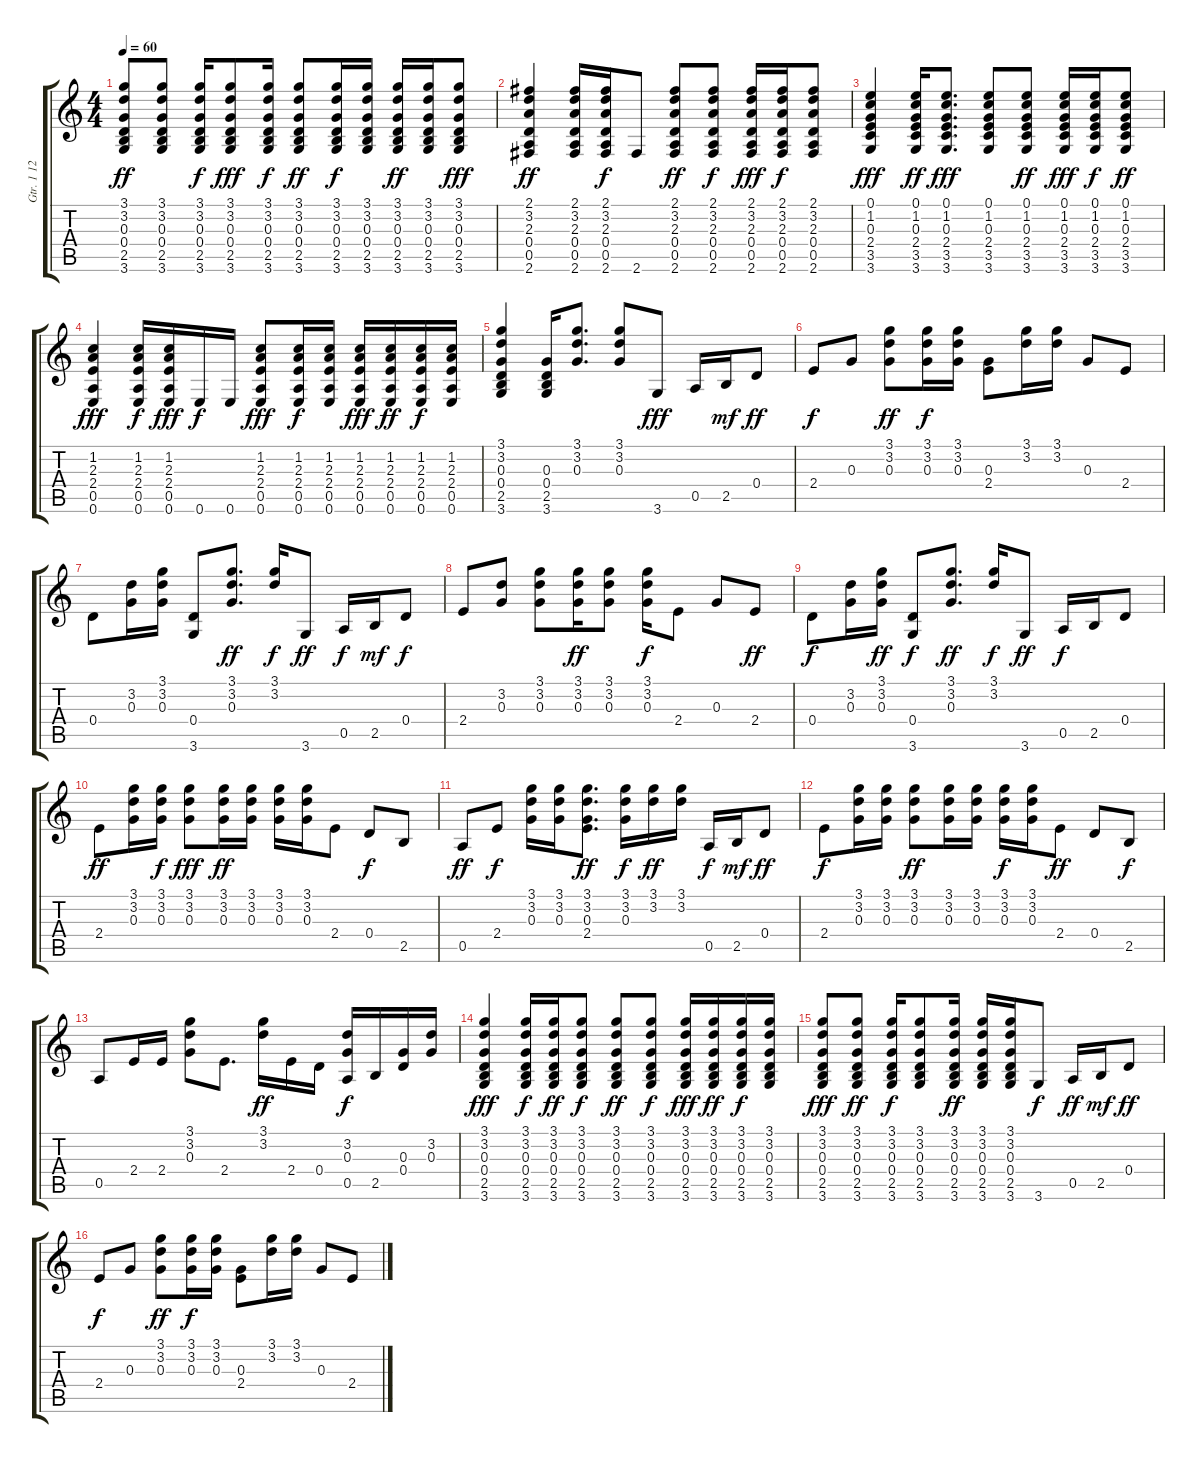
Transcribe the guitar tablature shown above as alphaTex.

\track ("Gtr. 1 12 Stg. Acous." "Gtr. 1 12 ") {instrument acousticguitarsteel}
\staff {score tabs}
\tuning (E4 B3 G3 D3 A2 E2) {hide}
\ts (4 4)
\tempo 60
\clef g2
\ks c
(3.1 3.2 0.3 0.4 2.5 3.6).8{dy ff} (3.1 3.2 0.3 0.4 2.5 3.6).8 (3.1 3.2 0.3 0.4 2.5 3.6).16{dy f} (3.1 3.2 0.3 0.4 2.5 3.6).8{dy fff} (3.1 3.2 0.3 0.4 2.5 3.6).16{dy f} (3.1 3.2 0.3 0.4 2.5 3.6).8{dy ff} (3.1 3.2 0.3 0.4 2.5 3.6).16{dy f} (3.1 3.2 0.3 0.4 2.5 3.6).16 (3.1 3.2 0.3 0.4 2.5 3.6).16{dy ff} (3.1 3.2 0.3 0.4 2.5 3.6).16 (3.1 3.2 0.3 0.4 2.5 3.6).8{dy fff} |
(2.1 3.2 2.3 0.4 0.5 2.6).4{dy ff} (2.1 3.2 2.3 0.4 0.5 2.6).16 (2.1 3.2 2.3 0.4 0.5 2.6).16{dy f} 2.6.8 (2.1 3.2 2.3 0.4 0.5 2.6).8{dy ff} (2.1 3.2 2.3 0.4 0.5 2.6).8{dy f} (2.1 3.2 2.3 0.4 0.5 2.6).16{dy fff} (2.1 3.2 2.3 0.4 0.5 2.6).16{dy f} (2.1 3.2 2.3 0.4 0.5 2.6).8 |
(0.1 1.2 0.3 2.4 3.5 3.6).4{dy fff} (0.1 1.2 0.3 2.4 3.5 3.6).16{dy ff} (0.1 1.2 0.3 2.4 3.5 3.6).8{d dy fff} (0.1 1.2 0.3 2.4 3.5 3.6).8 (0.1 1.2 0.3 2.4 3.5 3.6).8{dy ff} (0.1 1.2 0.3 2.4 3.5 3.6).16{dy fff} (0.1 1.2 0.3 2.4 3.5 3.6).16{dy f} (0.1 1.2 0.3 2.4 3.5 3.6).8{dy ff} |
(1.2 2.3 2.4 0.5 0.6).4{dy fff} (1.2 2.3 2.4 0.5 0.6).16{dy f} (1.2 2.3 2.4 0.5 0.6).16{dy fff} 0.6.16{dy f} 0.6.16 (1.2 2.3 2.4 0.5 0.6).8{dy fff} (1.2 2.3 2.4 0.5 0.6).16{dy f} (1.2 2.3 2.4 0.5 0.6).16 (1.2 2.3 2.4 0.5 0.6).16{dy fff} (1.2 2.3 2.4 0.5 0.6).16{dy ff} (1.2 2.3 2.4 0.5 0.6).16{dy f} (1.2 2.3 2.4 0.5 0.6).16 |
(3.1 3.2 0.3 0.4 2.5 3.6).4 (0.3 0.4 2.5 3.6).16 (3.1 3.2 0.3).8{d} (3.1 3.2 0.3).8 3.6.8{dy fff} 0.5.16 2.5.16{dy mf} 0.4.8{dy ff} |
2.4.8{dy f} 0.3.8 (3.1 3.2 0.3).8{dy ff} (3.1 3.2 0.3).16{dy f} (3.1 3.2 0.3).16 (0.3 2.4).8 (3.1 3.2).16 (3.1 3.2).16 0.3.8 2.4.8 |
0.4.8 (3.2 0.3).16 (3.1 3.2 0.3).16 (0.4 3.6).8 (3.1 3.2 0.3).8{d dy ff} (3.1 3.2).16{dy f} 3.6.8{dy ff} 0.5.16{dy f} 2.5.16{dy mf} 0.4.8{dy f} |
2.4.8 (3.2 0.3).8 (3.1 3.2 0.3).8 (3.1 3.2 0.3).16{dy ff} (3.1 3.2 0.3).8 (3.1 3.2 0.3).16{dy f} 2.4.8 0.3.8 2.4.8{dy ff} |
0.4.8{dy f} (3.2 0.3).16 (3.1 3.2 0.3).16{dy ff} (0.4 3.6).8{dy f} (3.1 3.2 0.3).8{d dy ff} (3.1 3.2).16{dy f} 3.6.8{dy ff} 0.5.16{dy f} 2.5.16 0.4.8 |
2.4.8{dy ff} (3.1 3.2 0.3).16 (3.1 3.2 0.3).16{dy f} (3.1 3.2 0.3).8{dy fff} (3.1 3.2 0.3).16{dy ff} (3.1 3.2 0.3).16 (3.1 3.2 0.3).16 (3.1 3.2 0.3).16 2.4.8 0.4.8{dy f} 2.5.8 |
0.5.8{dy ff} 2.4.8{dy f} (3.1 3.2 0.3).16 (3.1 3.2 0.3).16 (3.1 3.2 0.3 2.4).8{d dy ff} (3.1 3.2 0.3).16{dy f} (3.1 3.2).16{dy ff} (3.1 3.2).16 0.5.16{dy f} 2.5.16{dy mf} 0.4.8{dy ff} |
2.4.8{dy f} (3.1 3.2 0.3).16 (3.1 3.2 0.3).16 (3.1 3.2 0.3).8{dy ff} (3.1 3.2 0.3).16 (3.1 3.2 0.3).16 (3.1 3.2 0.3).16{dy f} (3.1 3.2 0.3).16 2.4.8{dy ff} 0.4.8 2.5.8{dy f} |
0.5.8 2.4.16 2.4.16 (3.1 3.2 0.3).8 2.4.8{d} (3.1 3.2).16{dy ff} 2.4.16 0.4.16 (3.2 0.3 0.5).16{dy f} 2.5.16 (0.3 0.4).16 (3.2 0.3).16 |
(3.1 3.2 0.3 0.4 2.5 3.6).4{dy fff} (3.1 3.2 0.3 0.4 2.5 3.6).16{dy f} (3.1 3.2 0.3 0.4 2.5 3.6).16{dy ff} (3.1 3.2 0.3 0.4 2.5 3.6).8{dy f} (3.1 3.2 0.3 0.4 2.5 3.6).8{dy ff} (3.1 3.2 0.3 0.4 2.5 3.6).8{dy f} (3.1 3.2 0.3 0.4 2.5 3.6).16{dy fff} (3.1 3.2 0.3 0.4 2.5 3.6).16{dy ff} (3.1 3.2 0.3 0.4 2.5 3.6).16{dy f} (3.1 3.2 0.3 0.4 2.5 3.6).16 |
(3.1 3.2 0.3 0.4 2.5 3.6).8{dy fff} (3.1 3.2 0.3 0.4 2.5 3.6).8{dy ff} (3.1 3.2 0.3 0.4 2.5 3.6).16{dy f} (3.1 3.2 0.3 0.4 2.5 3.6).8 (3.1 3.2 0.3 0.4 2.5 3.6).16{dy ff} (3.1 3.2 0.3 0.4 2.5 3.6).16 (3.1 3.2 0.3 0.4 2.5 3.6).16 3.6.8{dy f} 0.5.16{dy ff} 2.5.16{dy mf} 0.4.8{dy ff} |
2.4.8{dy f} 0.3.8 (3.1 3.2 0.3).8{dy ff} (3.1 3.2 0.3).16{dy f} (3.1 3.2 0.3).16 (0.3 2.4).8 (3.1 3.2).16 (3.1 3.2).16 0.3.8 2.4.8
